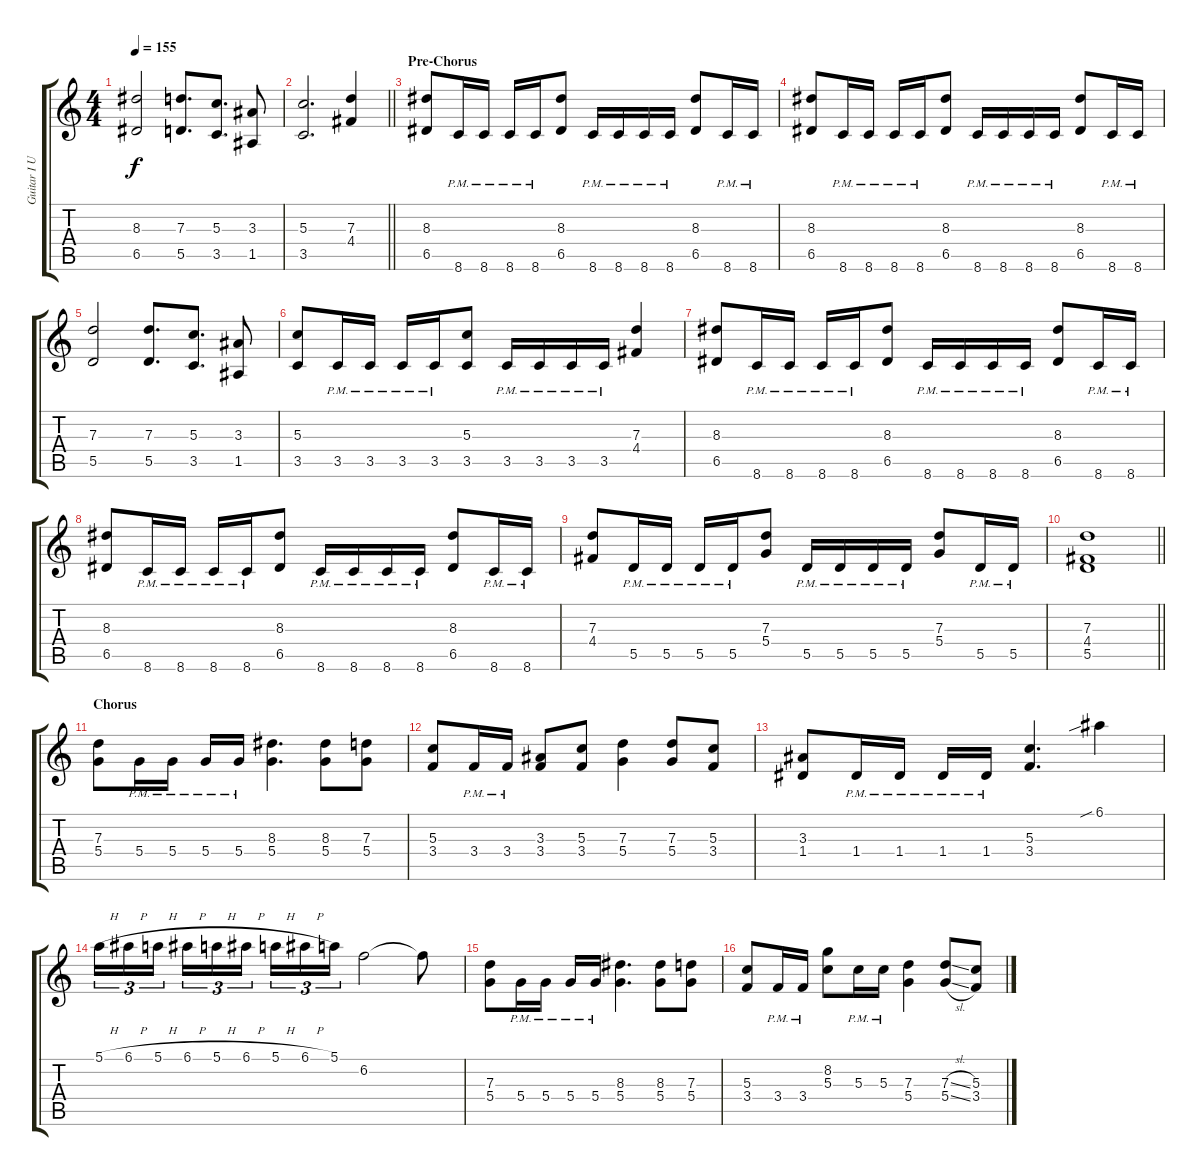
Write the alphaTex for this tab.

\track ("Guitar I Upper" "Guitar I U") {instrument overdrivenguitar}
\staff {score tabs}
\tuning (E4 B3 G3 D3 A2 E2) {hide}
\ts (4 4)
\tempo 155
\clef g2
\ks c
(8.3 6.5).2{dy f} (7.3 5.5).8{d} (5.3 3.5).8{d} (3.3 1.5).8 |
\barLineRight lightlight
(5.3 3.5).2{d} (7.3 4.4).4 |
\section ("" "Pre-Chorus")
(8.3 6.5).8 8.6{pm}.16 8.6{pm}.16 8.6{pm}.16 8.6{pm}.16 (8.3 6.5).8 8.6{pm}.16 8.6{pm}.16 8.6{pm}.16 8.6{pm}.16 (8.3 6.5).8 8.6{pm}.16 8.6{pm}.16 |
(8.3 6.5).8 8.6{pm}.16 8.6{pm}.16 8.6{pm}.16 8.6{pm}.16 (8.3 6.5).8 8.6{pm}.16 8.6{pm}.16 8.6{pm}.16 8.6{pm}.16 (8.3 6.5).8 8.6{pm}.16 8.6{pm}.16 |
(7.3 5.5).2 (7.3 5.5).8{d} (5.3 3.5).8{d} (3.3 1.5).8 |
(5.3 3.5).8 3.5{pm}.16 3.5{pm}.16 3.5{pm}.16 3.5{pm}.16 (5.3 3.5).8 3.5{pm}.16 3.5{pm}.16 3.5{pm}.16 3.5{pm}.16 (7.3 4.4).4 |
(8.3 6.5).8 8.6{pm}.16 8.6{pm}.16 8.6{pm}.16 8.6{pm}.16 (8.3 6.5).8 8.6{pm}.16 8.6{pm}.16 8.6{pm}.16 8.6{pm}.16 (8.3 6.5).8 8.6{pm}.16 8.6{pm}.16 |
(8.3 6.5).8 8.6{pm}.16 8.6{pm}.16 8.6{pm}.16 8.6{pm}.16 (8.3 6.5).8 8.6{pm}.16 8.6{pm}.16 8.6{pm}.16 8.6{pm}.16 (8.3 6.5).8 8.6{pm}.16 8.6{pm}.16 |
(7.3 4.4).8 5.5{pm}.16 5.5{pm}.16 5.5{pm}.16 5.5{pm}.16 (7.3 5.4).8 5.5{pm}.16 5.5{pm}.16 5.5{pm}.16 5.5{pm}.16 (7.3 5.4).8 5.5{pm}.16 5.5{pm}.16 |
\barLineRight lightlight
(7.3 4.4 5.5).1 |
\section ("" "Chorus")
(7.3 5.4).8 5.4{pm}.16 5.4{pm}.16 5.4{pm}.16 5.4{pm}.16 (8.3 5.4).4{d} (8.3 5.4).8 (7.3 5.4).8 |
(5.3 3.4).8 3.4{pm}.16 3.4{pm}.16 (3.3 3.4).8 (5.3 3.4).8 (7.3 5.4).4 (7.3 5.4).8 (5.3 3.4).8 |
(3.3 1.4).8 1.4{pm}.16 1.4{pm}.16 1.4{pm}.16 1.4{pm}.16 (5.3 3.4).4{d} 6.1{sib}.4 |
5.1{h}.16{tu (3 2)} 6.1{h}.16{tu (3 2)} 5.1{h}.16{tu (3 2) beam splitsecondary} 6.1{h}.16{tu (3 2)} 5.1{h}.16{tu (3 2)} 6.1{h}.16{tu (3 2)} 5.1{h}.16{tu (3 2)} 6.1{h}.16{tu (3 2)} 5.1.16{tu (3 2)} 6.2.2 6.2{t}.8 |
(7.3 5.4).8 5.4{pm}.16 5.4{pm}.16 5.4{pm}.16 5.4{pm}.16 (8.3 5.4).4{d} (8.3 5.4).8 (7.3 5.4).8 |
(5.3 3.4).8 3.4{pm}.16 3.4{pm}.16 (8.2 5.3).8 5.3{pm}.16 5.3{pm}.16 (7.3 5.4).4 (7.3{sl} 5.4{sl}).8 (5.3 3.4).8
